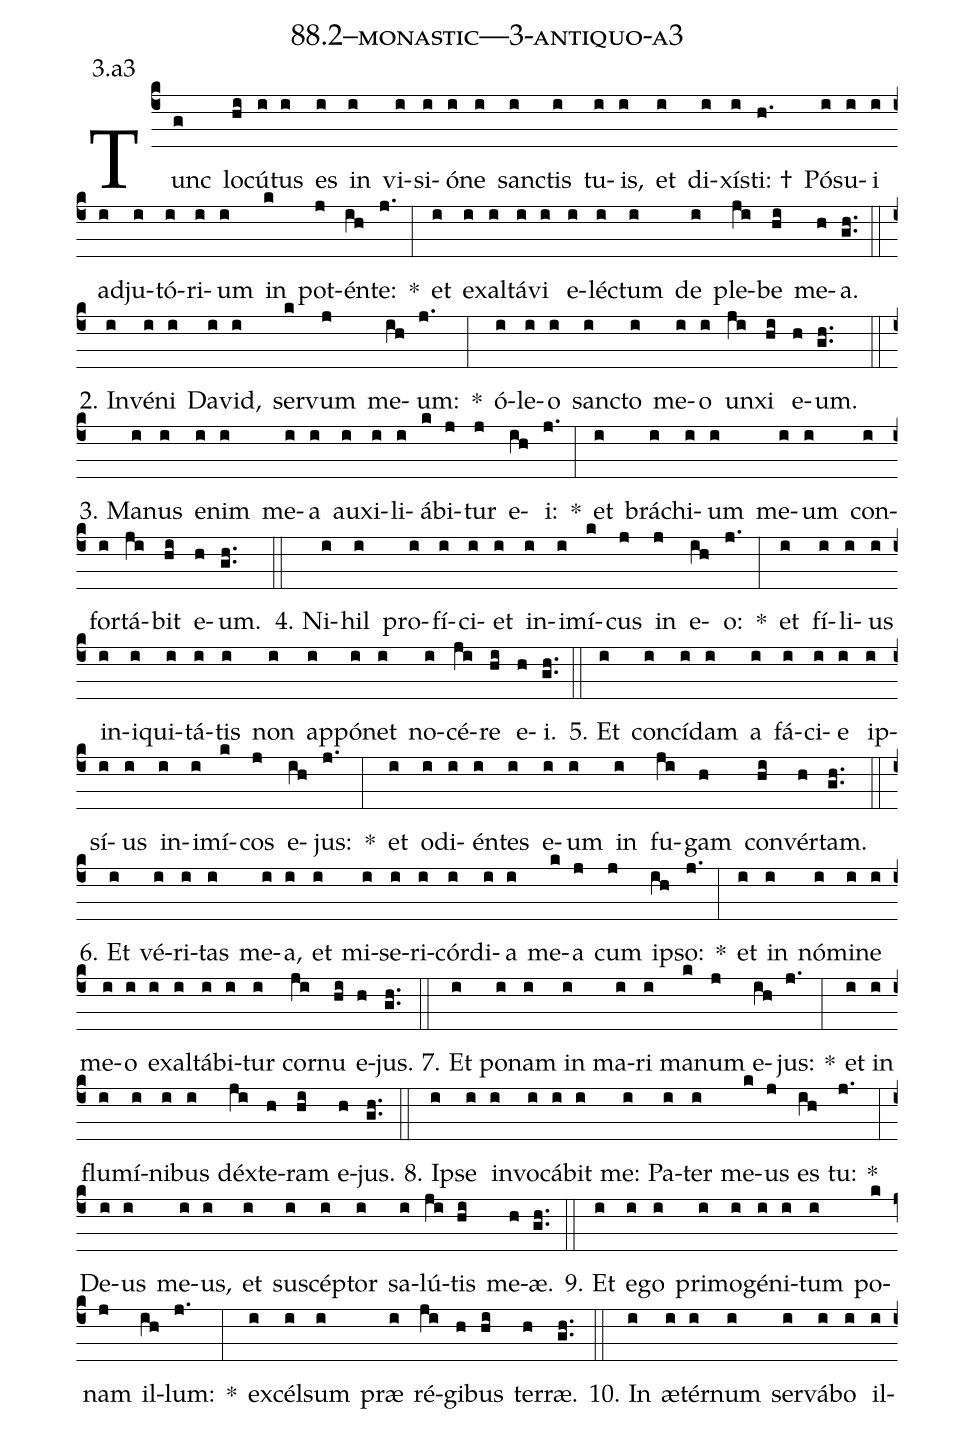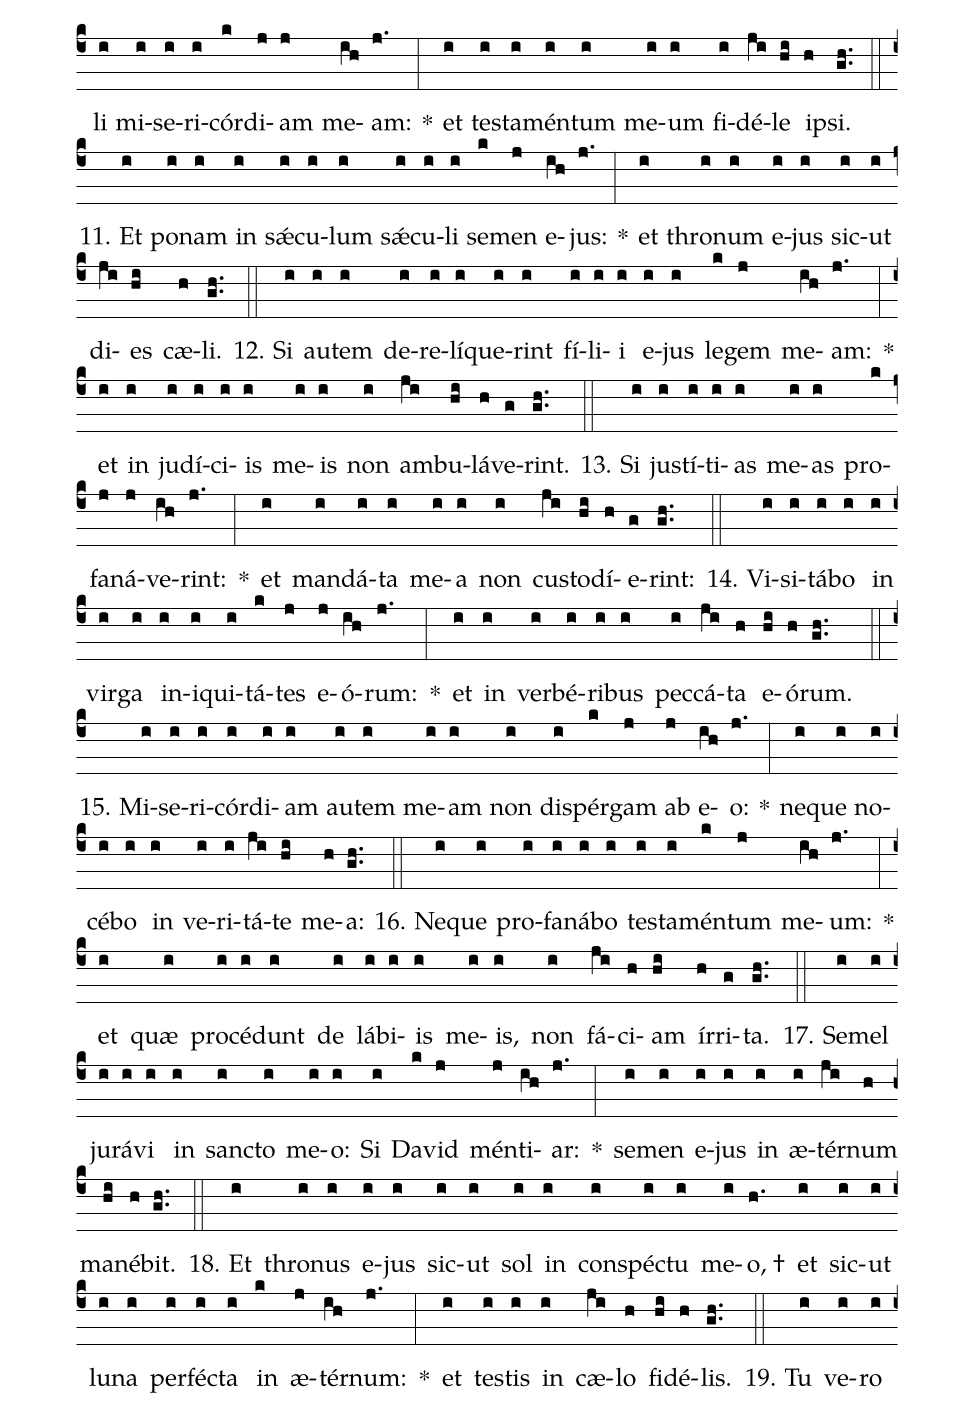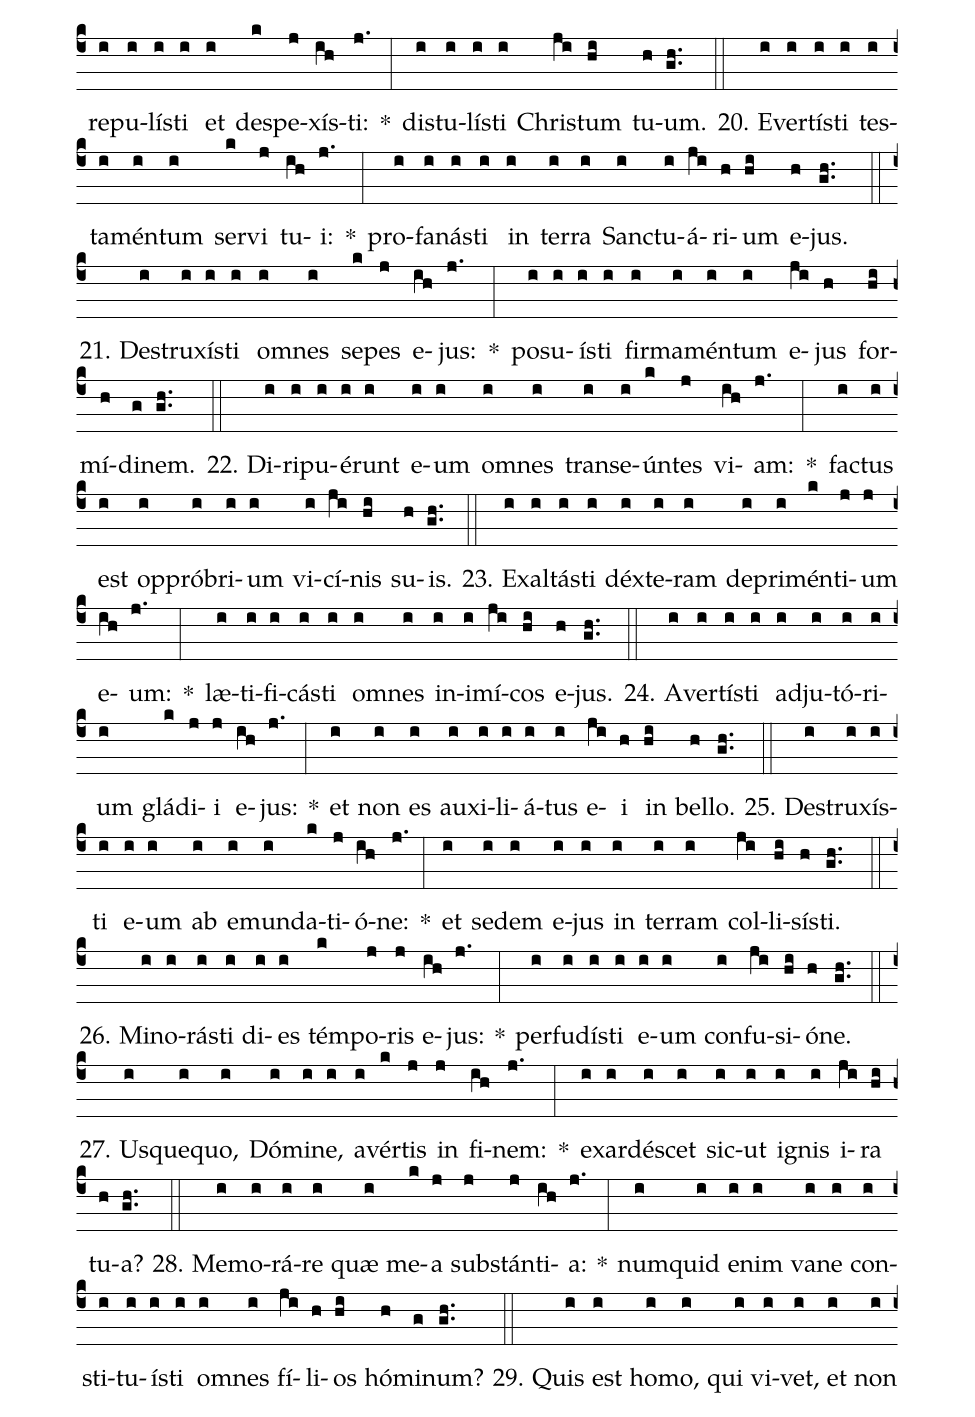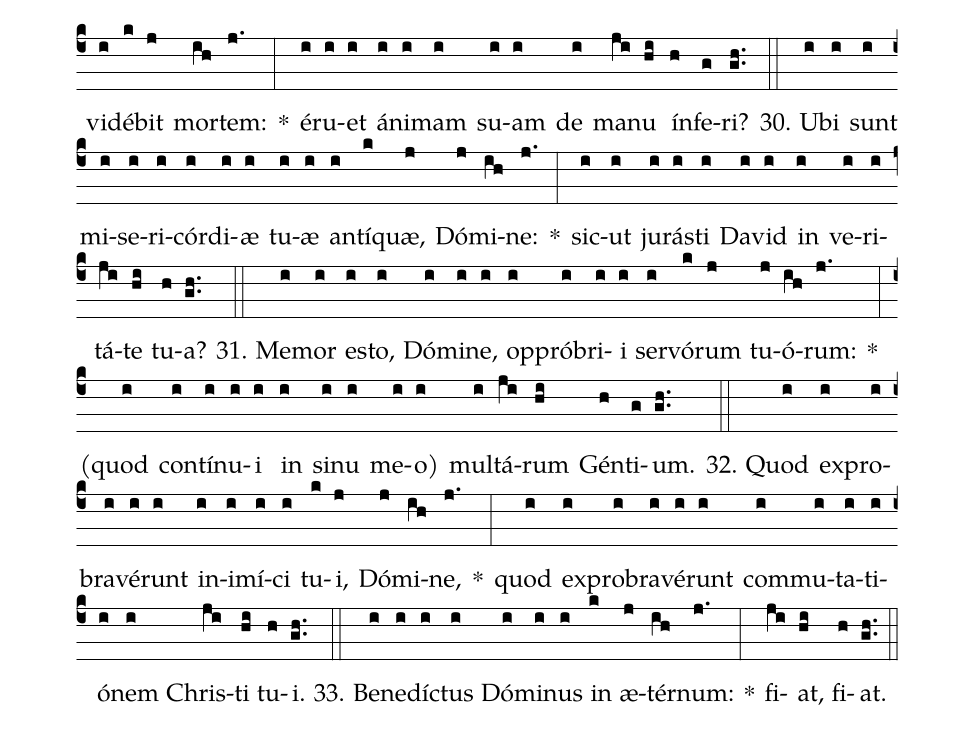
name: 88.2--monastic---3-antiquo-a3;
annotation: 3.a3;
%%
(c4)Tunc(g) lo(hi)cú(i)tus(i) es(i) in(i) vi(i)si(i)ó(i)ne(i) sanc(i)tis(i) tu(i)is,(i) et(i) di(i)xís(i)ti: †(h.) Pó(i)su(i)i(i) ad(i)ju(i)tó(i)ri(i)um(i) in(k) pot(j)én(ih)te:(j.) *(:) et(i) ex(i)al(i)tá(i)vi(i) e(i)léc(i)tum(i) de(i) ple(ji)be(hi) me(h)a.(gh..) (::)
2. In(i)vé(i)ni(i) Da(i)vid,(i) ser(k)vum(j) me(ih)um:(j.) *(:) ó(i)le(i)o(i) sanc(i)to(i) me(i)o(i) un(ji)xi(hi) e(h)um.(gh..) (::)
3. Ma(i)nus(i) e(i)nim(i) me(i)a(i) au(i)xi(i)li(i)á(k)bi(j)tur(j) e(ih)i:(j.) *(:) et(i) brá(i)chi(i)um(i) me(i)um(i) con(i)for(i)tá(ji)bit(hi) e(h)um.(gh..) (::)
4. Ni(i)hil(i) pro(i)fí(i)ci(i)et(i) in(i)i(i)mí(k)cus(j) in(j) e(ih)o:(j.) *(:) et(i) fí(i)li(i)us(i) in(i)i(i)qui(i)tá(i)tis(i) non(i) ap(i)pó(i)net(i) no(i)cé(ji)re(hi) e(h)i.(gh..) (::)
5. Et(i) con(i)cí(i)dam(i) a(i) fá(i)ci(i)e(i) ip(i)sí(i)us(i) in(i)i(i)mí(k)cos(j) e(ih)jus:(j.) *(:) et(i) o(i)di(i)én(i)tes(i) e(i)um(i) in(i) fu(ji)gam(h) con(hi)vér(h)tam.(gh..) (::)
6. Et(i) vé(i)ri(i)tas(i) me(i)a,(i) et(i) mi(i)se(i)ri(i)cór(i)di(i)a(i) me(k)a(j) cum(j) ip(ih)so:(j.) *(:) et(i) in(i) nó(i)mi(i)ne(i) me(i)o(i) ex(i)al(i)tá(i)bi(i)tur(i) cor(ji)nu(hi) e(h)jus.(gh..) (::)
7. Et(i) po(i)nam(i) in(i) ma(i)ri(i) ma(k)num(j) e(ih)jus:(j.) *(:) et(i) in(i) flu(i)mí(i)ni(i)bus(i) déx(ji)te(h)ram(hi) e(h)jus.(gh..) (::)
8. Ip(i)se(i) in(i)vo(i)cá(i)bit(i) me:(i) Pa(i)ter(i) me(k)us(j) es(ih) tu:(j.) *(:) De(i)us(i) me(i)us,(i) et(i) su(i)scép(i)tor(i) sa(i)lú(ji)tis(hi) me(h)æ.(gh..) (::)
9. Et(i) e(i)go(i) pri(i)mo(i)gé(i)ni(i)tum(i) po(k)nam(j) il(ih)lum:(j.) *(:) ex(i)cél(i)sum(i) præ(i) ré(ji)gi(h)bus(hi) ter(h)ræ.(gh..) (::)
10. In(i) æ(i)tér(i)num(i) ser(i)vá(i)bo(i) il(i)li(i) mi(i)se(i)ri(i)cór(k)di(j)am(j) me(ih)am:(j.) *(:) et(i) tes(i)ta(i)mén(i)tum(i) me(i)um(i) fi(i)dé(ji)le(hi) ip(h)si.(gh..) (::)
11. Et(i) po(i)nam(i) in(i) sǽ(i)cu(i)lum(i) sǽ(i)cu(i)li(i) se(k)men(j) e(ih)jus:(j.) *(:) et(i) thro(i)num(i) e(i)jus(i) sic(i)ut(i) di(ji)es(hi) cæ(h)li.(gh..) (::)
12. Si(i) au(i)tem(i) de(i)re(i)lí(i)que(i)rint(i) fí(i)li(i)i(i) e(i)jus(i) le(k)gem(j) me(ih)am:(j.) *(:) et(i) in(i) ju(i)dí(i)ci(i)is(i) me(i)is(i) non(i) am(ji)bu(hi)lá(h)ve(g)rint.(gh..) (::)
13. Si(i) jus(i)tí(i)ti(i)as(i) me(i)as(i) pro(k)fa(j)ná(j)ve(ih)rint:(j.) *(:) et(i) man(i)dá(i)ta(i) me(i)a(i) non(i) cus(ji)to(hi)dí(h)e(g)rint:(gh..) (::)
14. Vi(i)si(i)tá(i)bo(i) in(i) vir(i)ga(i) in(i)i(i)qui(i)tá(k)tes(j) e(j)ó(ih)rum:(j.) *(:) et(i) in(i) ver(i)bé(i)ri(i)bus(i) pec(i)cá(ji)ta(h) e(hi)ó(h)rum.(gh..) (::)
15. Mi(i)se(i)ri(i)cór(i)di(i)am(i) au(i)tem(i) me(i)am(i) non(i) di(i)spér(k)gam(j) ab(j) e(ih)o:(j.) *(:) ne(i)que(i) no(i)cé(i)bo(i) in(i) ve(i)ri(i)tá(ji)te(hi) me(h)a:(gh..) (::)
16. Ne(i)que(i) pro(i)fa(i)ná(i)bo(i) tes(i)ta(i)mén(k)tum(j) me(ih)um:(j.) *(:) et(i) quæ(i) pro(i)cé(i)dunt(i) de(i) lá(i)bi(i)is(i) me(i)is,(i) non(i) fá(ji)ci(h)am(hi) ír(h)ri(g)ta.(gh..) (::)
17. Se(i)mel(i) ju(i)rá(i)vi(i) in(i) sanc(i)to(i) me(i)o:(i) Si(i) Da(k)vid(j) mén(j)ti(ih)ar:(j.) *(:) se(i)men(i) e(i)jus(i) in(i) æ(i)tér(ji)num(h) ma(hi)né(h)bit.(gh..) (::)
18. Et(i) thro(i)nus(i) e(i)jus(i) sic(i)ut(i) sol(i) in(i) con(i)spéc(i)tu(i) me(i)o, †(h.) et(i) sic(i)ut(i) lu(i)na(i) per(i)féc(i)ta(i) in(k) æ(j)tér(ih)num:(j.) *(:) et(i) tes(i)tis(i) in(i) cæ(ji)lo(h) fi(hi)dé(h)lis.(gh..) (::)
19. Tu(i) ve(i)ro(i) re(i)pu(i)lís(i)ti(i) et(i) de(k)spe(j)xís(ih)ti:(j.) *(:) dis(i)tu(i)lís(i)ti(i) Chris(ji)tum(hi) tu(h)um.(gh..) (::)
20. E(i)ver(i)tís(i)ti(i) tes(i)ta(i)mén(i)tum(i) ser(k)vi(j) tu(ih)i:(j.) *(:) pro(i)fa(i)nás(i)ti(i) in(i) ter(i)ra(i) Sanc(i)tu(i)á(ji)ri(h)um(hi) e(h)jus.(gh..) (::)
21. De(i)stru(i)xís(i)ti(i) om(i)nes(i) se(k)pes(j) e(ih)jus:(j.) *(:) po(i)su(i)ís(i)ti(i) fir(i)ma(i)mén(i)tum(i) e(ji)jus(h) for(hi)mí(h)di(g)nem.(gh..) (::)
22. Di(i)ri(i)pu(i)é(i)runt(i) e(i)um(i) om(i)nes(i) trans(i)e(i)ún(k)tes(j) vi(ih)am:(j.) *(:) fac(i)tus(i) est(i) op(i)pró(i)bri(i)um(i) vi(i)cí(ji)nis(hi) su(h)is.(gh..) (::)
23. Ex(i)al(i)tás(i)ti(i) déx(i)te(i)ram(i) de(i)pri(i)mén(k)ti(j)um(j) e(ih)um:(j.) *(:) læ(i)ti(i)fi(i)cás(i)ti(i) om(i)nes(i) in(i)i(i)mí(ji)cos(hi) e(h)jus.(gh..) (::)
24. A(i)ver(i)tís(i)ti(i) ad(i)ju(i)tó(i)ri(i)um(i) glá(k)di(j)i(j) e(ih)jus:(j.) *(:) et(i) non(i) es(i) au(i)xi(i)li(i)á(i)tus(i) e(ji)i(h) in(hi) bel(h)lo.(gh..) (::)
25. De(i)stru(i)xís(i)ti(i) e(i)um(i) ab(i) e(i)mun(i)da(k)ti(j)ó(ih)ne:(j.) *(:) et(i) se(i)dem(i) e(i)jus(i) in(i) ter(i)ram(i) col(ji)li(hi)sís(h)ti.(gh..) (::)
26. Mi(i)no(i)rás(i)ti(i) di(i)es(i) tém(k)po(j)ris(j) e(ih)jus:(j.) *(:) per(i)fu(i)dís(i)ti(i) e(i)um(i) con(i)fu(ji)si(hi)ó(h)ne.(gh..) (::)
27. Us(i)que(i)quo,(i) Dó(i)mi(i)ne,(i) a(i)vér(k)tis(j) in(j) fi(ih)nem:(j.) *(:) ex(i)ar(i)dé(i)scet(i) sic(i)ut(i) i(i)gnis(i) i(ji)ra(hi) tu(h)a?(gh..) (::)
28. Me(i)mo(i)rá(i)re(i) quæ(i) me(k)a(j) sub(j)stán(j)ti(ih)a:(j.) *(:) num(i)quid(i) e(i)nim(i) va(i)ne(i) con(i)sti(i)tu(i)ís(i)ti(i) om(i)nes(i) fí(ji)li(h)os(hi) hó(h)mi(g)num?(gh..) (::)
29. Quis(i) est(i) ho(i)mo,(i) qui(i) vi(i)vet,(i) et(i) non(i) vi(i)dé(k)bit(j) mor(ih)tem:(j.) *(:) é(i)ru(i)et(i) á(i)ni(i)mam(i) su(i)am(i) de(i) ma(ji)nu(hi) ín(h)fe(g)ri?(gh..) (::)
30. U(i)bi(i) sunt(i) mi(i)se(i)ri(i)cór(i)di(i)æ(i) tu(i)æ(i) an(i)tí(k)quæ,(j) Dó(j)mi(ih)ne:(j.) *(:) sic(i)ut(i) ju(i)rás(i)ti(i) Da(i)vid(i) in(i) ve(i)ri(i)tá(ji)te(hi) tu(h)a?(gh..) (::)
31. Me(i)mor(i) es(i)to,(i) Dó(i)mi(i)ne,(i) op(i)pró(i)bri(i)i(i) ser(i)vó(k)rum(j) tu(j)ó(ih)rum:(j.) *(:) <v>(</v>quod(i) con(i)tí(i)nu(i)i(i) in(i) si(i)nu(i) me(i)o)(i) mul(i)tá(ji)rum(hi) Gén(h)ti(g)um.(gh..) (::)
32. Quod(i) ex(i)pro(i)bra(i)vé(i)runt(i) in(i)i(i)mí(i)ci(i) tu(k)i,(j) Dó(j)mi(ih)ne,(j.) *(:) quod(i) ex(i)pro(i)bra(i)vé(i)runt(i) com(i)mu(i)ta(i)ti(i)ó(i)nem(i) Chris(ji)ti(hi) tu(h)i.(gh..) (::)
33. Be(i)ne(i)díc(i)tus(i) Dó(i)mi(i)nus(i) in(k) æ(j)tér(ih)num:(j.) *(:) fi(ji)at,(hi) fi(h)at.(gh..) (::)
